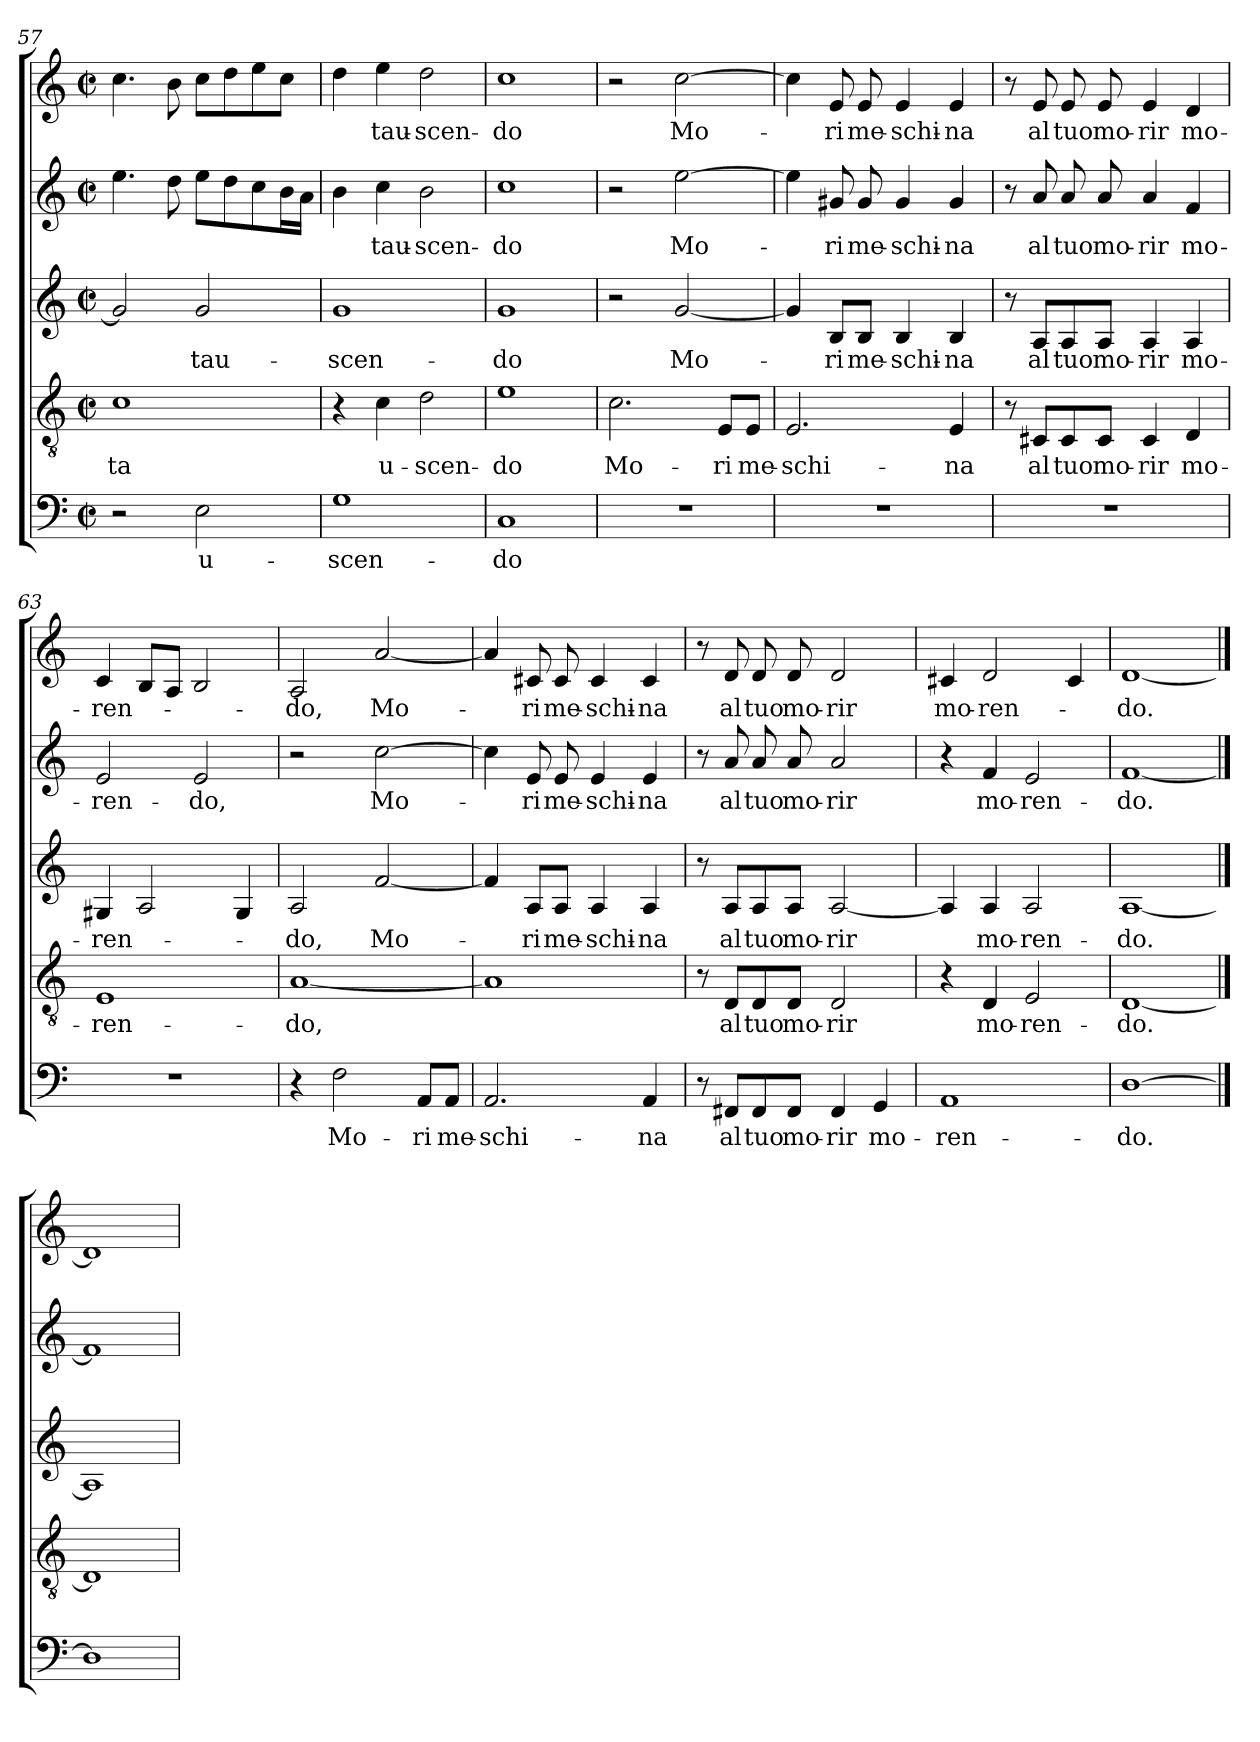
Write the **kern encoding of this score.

**kern	**text	**kern	**text	**kern	**text	**kern	**text	**kern	**text
*part5	*part5	*part4	*part4	*part3	*part3	*part2	*part2	*part1	*part1
*staff5	*staff5	*staff4	*staff4	*staff3	*staff3	*staff2	*staff2	*staff1	*staff1
*clefF4	*	*clefGv2	*	*clefG2	*	*clefG2	*	*clefG2	*
*k[]	*	*k[]	*	*k[]	*	*k[]	*	*k[]	*
*C:	*	*C:	*	*C:	*	*C:	*	*C:	*
*M2/2	*	*M2/2	*	*M2/2	*	*M2/2	*	*M2/2	*
*met(c|)	*	*met(c|)	*	*met(c|)	*	*met(c|)	*	*met(c|)	*
=57	=57	=57	=57	=57	=57	=57	=57	=57	=57
2r	.	1c	-ta	2g/]	.	4.ee\	.	4.cc\	.
.	.	.	.	.	.	8dd\	.	8b\	.
2E\	u-	.	.	2g/	-tau-	8ee\L	.	8cc\L	.
.	.	.	.	.	.	8dd\	.	8dd\	.
.	.	.	.	.	.	8cc\	.	8ee\	.
.	.	.	.	.	.	16b\L	.	8cc\J	.
.	.	.	.	.	.	16a\JJ	.	.	.
=58	=58	=58	=58	=58	=58	=58	=58	=58	=58
1G	-scen-	4r	.	1g	-scen-	4b\	.	4dd\	.
.	.	4c\	u-	.	.	4cc\	-tau-	4ee\	-tau-
.	.	2d\	-scen-	.	.	2b\	-scen-	2dd\	-scen-
=59	=59	=59	=59	=59	=59	=59	=59	=59	=59
1C	-do	1e	-do	1g	-do	1cc	-do	1cc	-do
=60	=60	=60	=60	=60	=60	=60	=60	=60	=60
1r	.	2.c\	Mo-	2r	.	2r	.	2r	.
.	.	.	.	[2g/	Mo-	[2ee\	Mo-	[2cc\	Mo-
.	.	8E/L	-ri	.	.	.	.	.	.
.	.	8E/J	me-	.	.	.	.	.	.
=61	=61	=61	=61	=61	=61	=61	=61	=61	=61
1r	.	2.E/	-schi-	4g/]	.	4ee\]	.	4cc\]	.
.	.	.	.	8B/L	-ri	8g#X/	-ri	8e/	-ri
.	.	.	.	8B/J	me-	8g#/	me-	8e/	me-
.	.	.	.	4B/	-schi-	4g#/	-schi-	4e/	-schi-
.	.	4E/	-na	4B/	-na	4g#/	-na	4e/	-na
=62	=62	=62	=62	=62	=62	=62	=62	=62	=62
1r	.	8r	.	8r	.	8r	.	8r	.
.	.	8C#X/L	al	8A/L	al	8a/	al	8e/	al
.	.	8C#/	tuo	8A/	tuo	8a/	tuo	8e/	tuo
.	.	8C#/J	mo-	8A/J	mo-	8a/	mo-	8e/	mo-
.	.	4C#/	-rir	4A/	-rir	4a/	-rir	4e/	-rir
.	.	4D/	mo-	4A/	mo-	4f/	mo-	4d/	mo-
!!LO:LB:g=z
=63	=63	=63	=63	=63	=63	=63	=63	=63	=63
1r	.	1E	-ren-	4G#X/	-ren-	2e/	-ren-	4c/	-ren-
.	.	.	.	2A/	.	.	.	8B/L	.
.	.	.	.	.	.	.	.	8A/J	.
.	.	.	.	.	.	2e/	-do,	2B/	.
.	.	.	.	4G#/	.	.	.	.	.
=64	=64	=64	=64	=64	=64	=64	=64	=64	=64
4r	.	[1A	-do,	2A/	-do,	2r	.	2A/	-do,
2F\	Mo-	.	.	.	.	.	.	.	.
.	.	.	.	[2f/	Mo-	[2cc\	Mo-	[2a/	Mo-
8AA/L	-ri	.	.	.	.	.	.	.	.
8AA/J	me-	.	.	.	.	.	.	.	.
=65	=65	=65	=65	=65	=65	=65	=65	=65	=65
2.AA/	-schi-	1A]	.	4f/]	.	4cc\]	.	4a/]	.
.	.	.	.	8A/L	-ri	8e/	-ri	8c#X/	-ri
.	.	.	.	8A/J	me-	8e/	me-	8c#/	me-
.	.	.	.	4A/	-schi-	4e/	-schi-	4c#/	-schi-
4AA/	-na	.	.	4A/	-na	4e/	-na	4c#/	-na
=66	=66	=66	=66	=66	=66	=66	=66	=66	=66
8r	.	8r	.	8r	.	8r	.	8r	.
8FF#X/L	al	8D/L	al	8A/L	al	8a/	al	8d/	al
8FF#/	tuo	8D/	tuo	8A/	tuo	8a/	tuo	8d/	tuo
8FF#/J	mo-	8D/J	mo-	8A/J	mo-	8a/	mo-	8d/	mo-
4FF#/	-rir	2D/	-rir	[2A/	-rir	2a/	-rir	2d/	-rir
4GG/	mo-	.	.	.	.	.	.	.	.
=67	=67	=67	=67	=67	=67	=67	=67	=67	=67
1AA	-ren-	4r	.	4A/]	.	4r	.	4c#X/	mo-
.	.	4D/	mo-	4A/	mo-	4f/	mo-	2d/	-ren-
.	.	2E/	-ren-	2A/	-ren-	2e/	-ren-	.	.
.	.	.	.	.	.	.	.	4c#/	.
=68	=68	=68	=68	=68	=68	=68	=68	=68	=68
[1D	-do.	[1D	-do.	[1A	-do.	[1f	-do.	[1d	-do.
==69	==69	==69	==69	==69	==69	==69	==69	==69	==69
1D]	.	1D]	.	1A]	.	1f]	.	1d]	.
=	=	=	=	=	=	=	=	=	=
*-	*-	*-	*-	*-	*-	*-	*-	*-	*-
